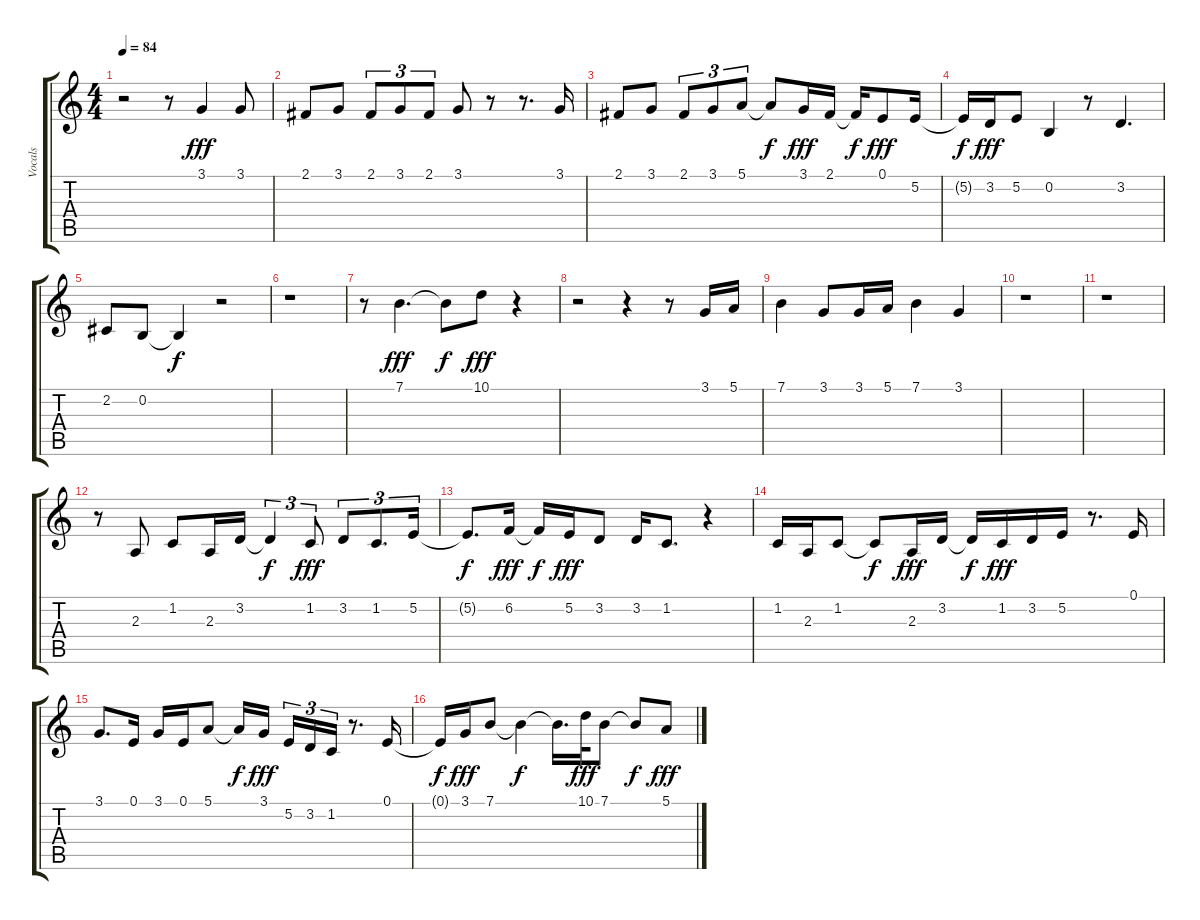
\track ("Vocals" "Vocals") {instrument lead6voice}
\staff {score tabs}
\tuning (E4 B3 G3 D3 A2 E2) {hide}
\ts (4 4)
\tempo 84
\clef g2
\ks c
r.2{dy fff} r.8 3.1.4 3.1.8 |
2.1.8 3.1.8 2.1.8{tu (3 2)} 3.1.8{tu (3 2)} 2.1.8{tu (3 2)} 3.1.8 r.8 r.8{d} 3.1.16 |
2.1.8 3.1.8 2.1.8{tu (3 2)} 3.1.8{tu (3 2)} 5.1.8{tu (3 2)} 5.1{t}.8{dy f} 3.1.16{dy fff} 2.1.16 2.1{t}.16{dy f} 0.1.8{dy fff} 5.2.16 |
5.2{t}.16{dy f} 3.2.16{dy fff} 5.2.8 0.2.4 r.8 3.2.4{d} |
2.2.8 0.2.8 0.2{t}.4{dy f} r.2 |
r.1 |
r.8 7.1.4{d dy fff} 7.1{t}.8{dy f} 10.1.8{dy fff} r.4 |
r.2 r.4 r.8 3.1.16 5.1.16 |
7.1.4 3.1.8 3.1.16 5.1.16 7.1.4 3.1.4 |
r.1 |
r.1 |
r.8 2.3.8 1.2.8 2.3.16 3.2.16 3.2{t}.4{tu (3 2) dy f} 1.2.8{tu (3 2) dy fff} 3.2.8{tu (3 2)} 1.2.8{d tu (3 2)} 5.2.16{tu (3 2)} |
5.2{t}.8{d dy f} 6.2.16{dy fff} 6.2{t}.16{dy f} 5.2.16{dy fff} 3.2.8 3.2.16 1.2.8{d} r.4 |
1.2.16 2.3.16 1.2.8 1.2{t}.8{dy f} 2.3.16{dy fff} 3.2.16 3.2{t}.16{dy f} 1.2.16{dy fff} 3.2.16 5.2.16 r.8{d} 0.1.16 |
3.1.8{d} 0.1.16 3.1.16 0.1.16 5.1.8 5.1{t}.16{dy f} 3.1.16{dy fff beam splitsecondary} 5.2.16{tu (3 2)} 3.2.16{tu (3 2)} 1.2.16{tu (3 2)} r.8{d} 0.1.16 |
0.1{t}.16{dy f} 3.1.16{dy fff} 7.1.8 7.1{t}.4{dy f} 7.1{t}.16{d} 10.1.32{dy fff} 7.1.8 7.1{t}.8{dy f} 5.1.8{dy fff}
